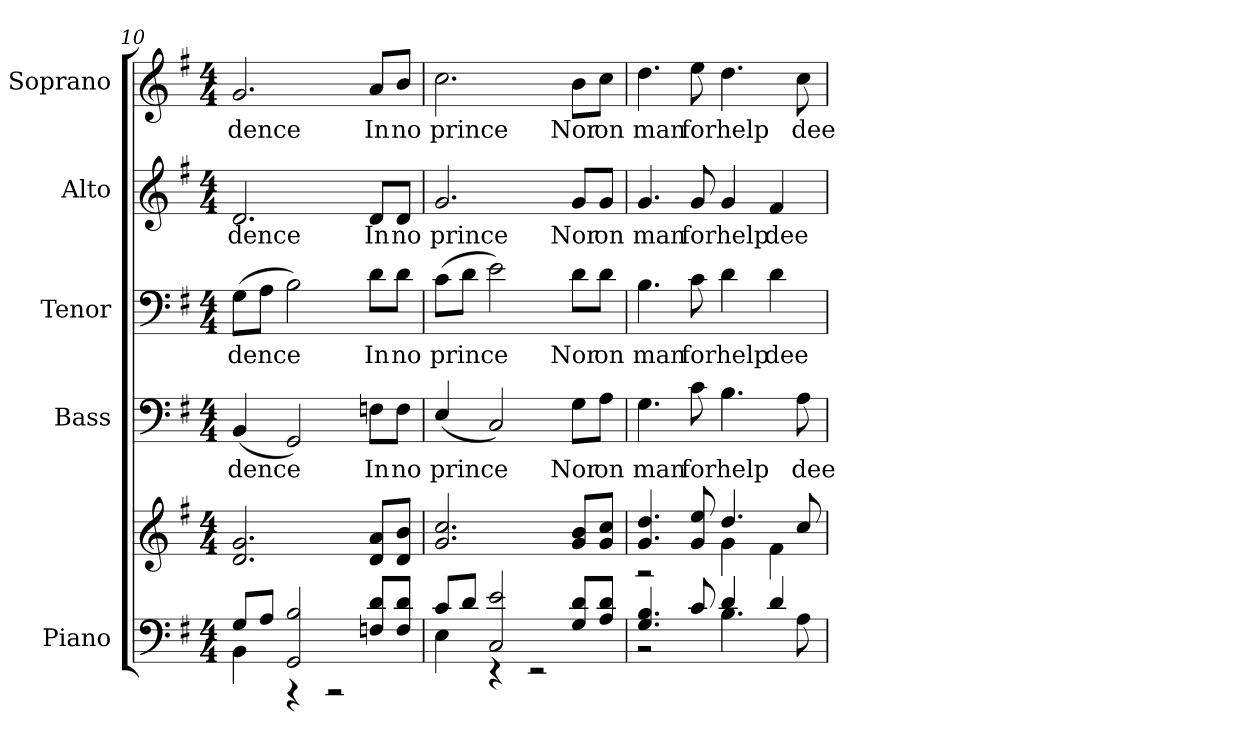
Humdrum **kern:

**kern	**kern	**kern	**text	**kern	**text	**kern	**text	**kern	**text
*part5	*part5	*part4	*part4	*part3	*part3	*part2	*part2	*part1	*part1
*staff6	*staff5	*staff4	*staff4	*staff3	*staff3	*staff2	*staff2	*staff1	*staff1
*I"Piano	*	*I"Bass	*	*I"Tenor	*	*I"Alto	*	*I"Soprano	*
*I'Pno.	*	*I'B.	*	*I'T.	*	*I'A.	*	*I'S.	*
!!LO:PB:g=z
*clefF4	*clefG2	*clefF4	*	*clefF4	*	*clefG2	*	*clefG2	*
*k[f#]	*k[f#]	*k[f#]	*	*k[f#]	*	*k[f#]	*	*k[f#]	*
*G:	*G:	*G:	*	*G:	*	*G:	*	*G:	*
*M4/4	*M4/4	*M4/4	*	*M4/4	*	*M4/4	*	*M4/4	*
=10	=10	=10	=10	=10	=10	=10	=10	=10	=10
*^	*	*	*	*	*	*	*	*	*
!	!	!	!	!LO:LY:b:color=#000000	!	!	!	!	!	!
!	!	!	!	!	!	!LO:LY:b:color=#000000	!	!	!	!
!	!	!	!	!	!	!	!	!LO:LY:b:color=#000000	!	!
!	!	!	!	!	!	!	!	!	!	!LO:LY:b:color=#000000
8Gi/L	4BBi\	2.di/ 2.gi	(4BBi/	-dence	(8Gi\L	-dence	2.di/	-dence	2.gi/	-dence
8Ai/J	.	.	.	.	8Ai\J	.	.	.	.	.
2GGi/ 2Bi	4r	.	2GGi/)	.	2Bi\)	.	.	.	.	.
.	2r	.	.	.	.	.	.	.	.	.
!	!	!	!	!LO:LY:b:color=#000000	!	!	!	!	!	!
!	!	!	!	!	!	!LO:LY:b:color=#000000	!	!	!	!
!	!	!	!	!	!	!	!	!LO:LY:b:color=#000000	!	!
!	!	!	!	!	!	!	!	!	!	!LO:LY:b:color=#000000
8Fni/ 8diL	.	8di/ 8aiL	8Fni\L	In	8di\L	In	8di/L	In	8ai/L	In
!	!	!	!	!LO:LY:b:color=#000000	!	!	!	!	!	!
!	!	!	!	!	!	!LO:LY:b:color=#000000	!	!	!	!
!	!	!	!	!	!	!	!	!LO:LY:b:color=#000000	!	!
!	!	!	!	!	!	!	!	!	!	!LO:LY:b:color=#000000
8Fi/ 8diJ	.	8di/ 8biJ	8Fi\J	no	8di\J	no	8di/J	no	8bi/J	no
=11	=11	=11	=11	=11	=11	=11	=11	=11	=11	=11
!	!	!	!	!LO:LY:b:color=#000000	!	!	!	!	!	!
!	!	!	!	!	!	!LO:LY:b:color=#000000	!	!	!	!
!	!	!	!	!	!	!	!	!LO:LY:b:color=#000000	!	!
!	!	!	!	!	!	!	!	!	!	!LO:LY:b:color=#000000
8ci/L	4Ei\	2.gi/ 2.cci	(4Ei/	prince	(8ci\L	prince	2.gi/	prince	2.cci\	prince
8di/J	.	.	.	.	8di\J	.	.	.	.	.
2Ci/ 2ei	4r	.	2Ci/)	.	2ei\)	.	.	.	.	.
.	2r	.	.	.	.	.	.	.	.	.
!	!	!	!	!LO:LY:b:color=#000000	!	!	!	!	!	!
!	!	!	!	!	!	!LO:LY:b:color=#000000	!	!	!	!
!	!	!	!	!	!	!	!	!LO:LY:b:color=#000000	!	!
!	!	!	!	!	!	!	!	!	!	!LO:LY:b:color=#000000
8Gi/ 8diL	.	8gi/ 8biL	8Gi\L	Nor	8di\L	Nor	8gi/L	Nor	8bi\L	Nor
!	!	!	!	!LO:LY:b:color=#000000	!	!	!	!	!	!
!	!	!	!	!	!	!LO:LY:b:color=#000000	!	!	!	!
!	!	!	!	!	!	!	!	!LO:LY:b:color=#000000	!	!
!	!	!	!	!	!	!	!	!	!	!LO:LY:b:color=#000000
8Ai/ 8diJ	.	8gi/ 8cciJ	8Ai\J	on	8di\J	on	8gi/J	on	8cci\J	on
=12	=12	=12	=12	=12	=12	=12	=12	=12	=12	=12
*	*	*^	*	*	*	*	*	*	*	*
!	!	!	!	!	!LO:LY:b:color=#000000	!	!	!	!	!	!
!	!	!	!	!	!	!	!LO:LY:b:color=#000000	!	!	!	!
!	!	!	!	!	!	!	!	!	!LO:LY:b:color=#000000	!	!
!	!	!	!	!	!	!	!	!	!	!	!LO:LY:b:color=#000000
4.Gi/ 4.Bi	2r	4.gi/ 4.ddi	2r	4.Gi\	man	4.Bi\	man	4.gi/	man	4.ddi\	man
!	!	!	!	!	!LO:LY:b:color=#000000	!	!	!	!	!	!
!	!	!	!	!	!	!	!LO:LY:b:color=#000000	!	!	!	!
!	!	!	!	!	!	!	!	!	!LO:LY:b:color=#000000	!	!
!	!	!	!	!	!	!	!	!	!	!	!LO:LY:b:color=#000000
8ci/	.	8gi/ 8eei	.	8ci\	for	8ci\	for	8gi/	for	8eei\	for
!	!	!	!	!	!LO:LY:b:color=#000000	!	!	!	!	!	!
!	!	!	!	!	!	!	!LO:LY:b:color=#000000	!	!	!	!
!	!	!	!	!	!	!	!	!	!LO:LY:b:color=#000000	!	!
!	!	!	!	!	!	!	!	!	!	!	!LO:LY:b:color=#000000
4di/	4.Bi\	4.ddi/	4gi\	4.Bi\	help	4di\	help	4gi/	help	4.ddi\	help
!	!	!	!	!	!	!	!LO:LY:b:color=#000000	!	!	!	!
!	!	!	!	!	!	!	!	!	!LO:LY:b:color=#000000	!	!
4di/	.	.	4f#i\	.	.	4di\	dee	4f#i/	dee	.	.
!	!	!	!	!	!LO:LY:b:color=#000000	!	!	!	!	!	!
!	!	!	!	!	!	!	!	!	!	!	!LO:LY:b:color=#000000
.	8Ai\	8cci/	.	8Ai\	dee	.	.	.	.	8cci\	dee
*v	*v	*	*	*	*	*	*	*	*	*	*
*	*v	*v	*	*	*	*	*	*	*	*
=	=	=	=	=	=	=	=	=	=
*-	*-	*-	*-	*-	*-	*-	*-	*-	*-
